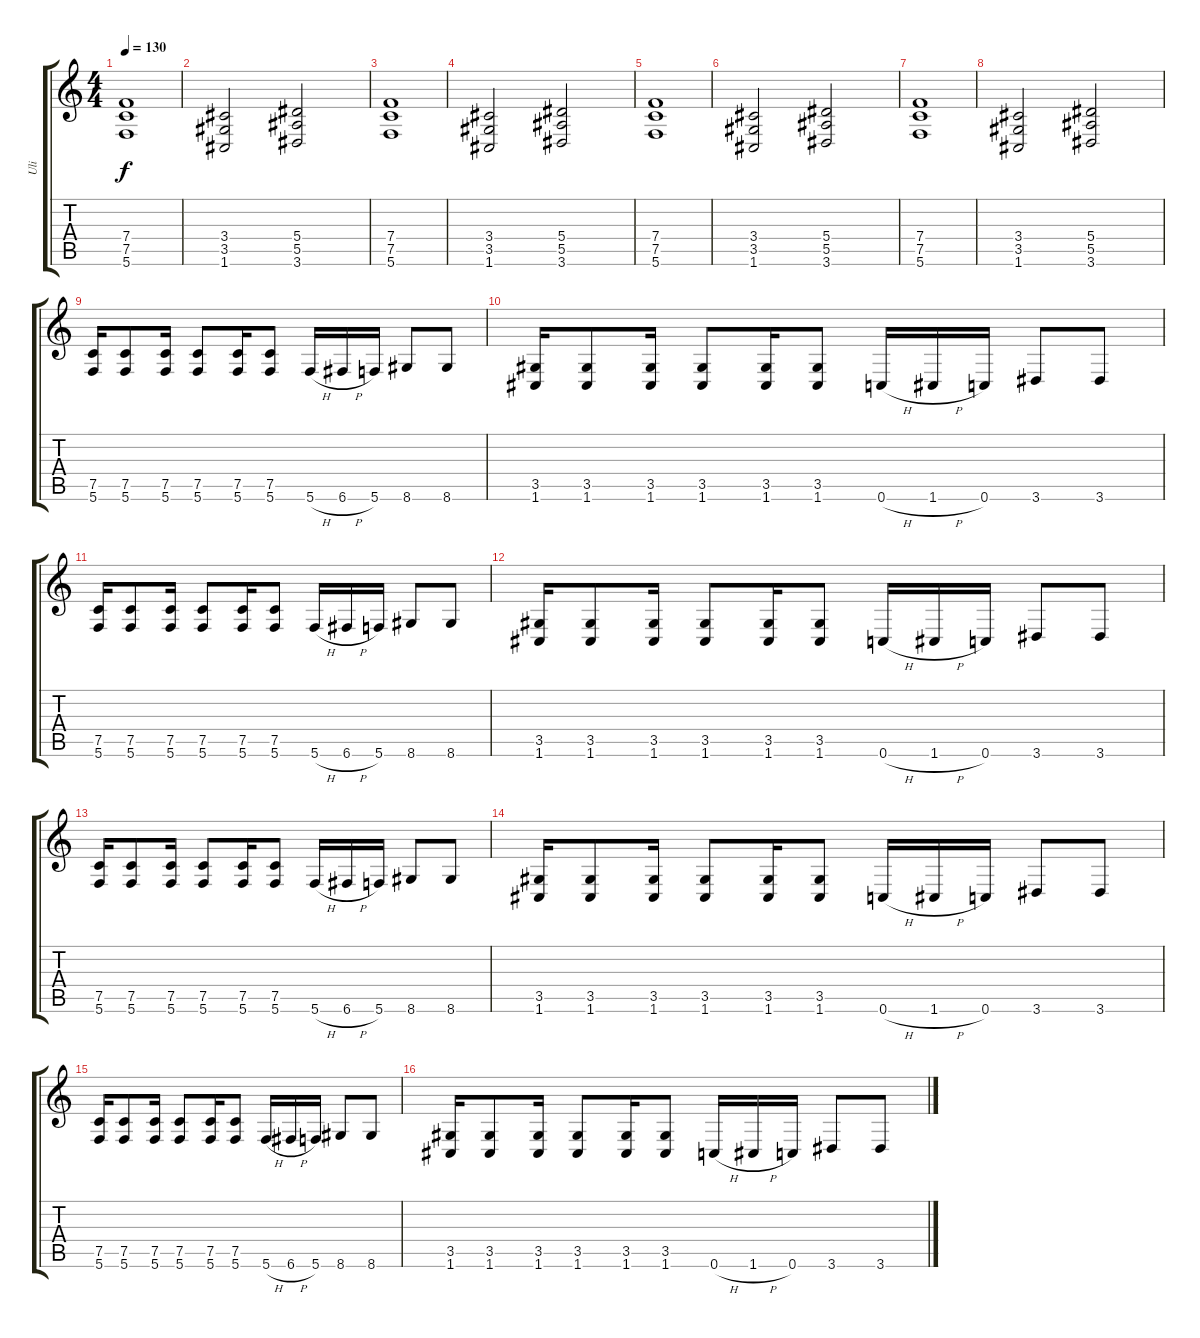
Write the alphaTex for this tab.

\track ("Uli" "Uli") {instrument distortionguitar}
\staff {score tabs}
\tuning (C4 G3 Eb3 Bb2 F2 C2) {hide}
\ts (4 4)
\tempo 130
\clef g2
\ks c
(7.4 7.5 5.6).1{dy f} |
(3.4 3.5 1.6).2 (5.4 5.5 3.6).2 |
(7.4 7.5 5.6).1 |
(3.4 3.5 1.6).2 (5.4 5.5 3.6).2 |
(7.4 7.5 5.6).1 |
(3.4 3.5 1.6).2 (5.4 5.5 3.6).2 |
(7.4 7.5 5.6).1 |
(3.4 3.5 1.6).2 (5.4 5.5 3.6).2 |
(7.5 5.6).16 (7.5 5.6).8 (7.5 5.6).16 (7.5 5.6).8 (7.5 5.6).16 (7.5 5.6).8 5.6{h}.16 6.6{h}.16 5.6.16 8.6.8 8.6.8 |
(3.5 1.6).16 (3.5 1.6).8 (3.5 1.6).16 (3.5 1.6).8 (3.5 1.6).16 (3.5 1.6).8 0.6{h}.16 1.6{h}.16 0.6.16 3.6.8 3.6.8 |
(7.5 5.6).16 (7.5 5.6).8 (7.5 5.6).16 (7.5 5.6).8 (7.5 5.6).16 (7.5 5.6).8 5.6{h}.16 6.6{h}.16 5.6.16 8.6.8 8.6.8 |
(3.5 1.6).16 (3.5 1.6).8 (3.5 1.6).16 (3.5 1.6).8 (3.5 1.6).16 (3.5 1.6).8 0.6{h}.16 1.6{h}.16 0.6.16 3.6.8 3.6.8 |
(7.5 5.6).16 (7.5 5.6).8 (7.5 5.6).16 (7.5 5.6).8 (7.5 5.6).16 (7.5 5.6).8 5.6{h}.16 6.6{h}.16 5.6.16 8.6.8 8.6.8 |
(3.5 1.6).16 (3.5 1.6).8 (3.5 1.6).16 (3.5 1.6).8 (3.5 1.6).16 (3.5 1.6).8 0.6{h}.16 1.6{h}.16 0.6.16 3.6.8 3.6.8 |
(7.5 5.6).16 (7.5 5.6).8 (7.5 5.6).16 (7.5 5.6).8 (7.5 5.6).16 (7.5 5.6).8 5.6{h}.16 6.6{h}.16 5.6.16 8.6.8 8.6.8 |
(3.5 1.6).16 (3.5 1.6).8 (3.5 1.6).16 (3.5 1.6).8 (3.5 1.6).16 (3.5 1.6).8 0.6{h}.16 1.6{h}.16 0.6.16 3.6.8 3.6.8
